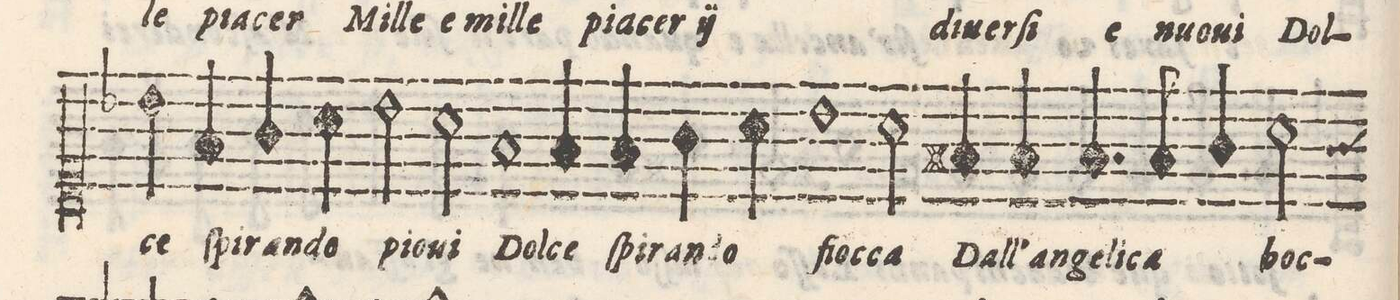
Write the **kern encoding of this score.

**kern	**text
*I"Quinto	*
*clefC1	*
*k[b-]	*
*M2/1	*
4b-\	-ce
4f/	ſpi-
4g/	-ran-
4a\	-do
2b-\	pio-
=15-	=15-
2a\	-ui
1f	Dol-
4f/	-ce
4f/	ſpi-
=16-	=16-
4g\	-ran-
4a\	-do
1b-	fioc-
2a\	-ca
=17-	=17-
4f#X/	Dall'
4f#/	an-
4.f#/	-ge-
8f#/	-li-
4g/	-ca
2a\	boc-
*-	*-
